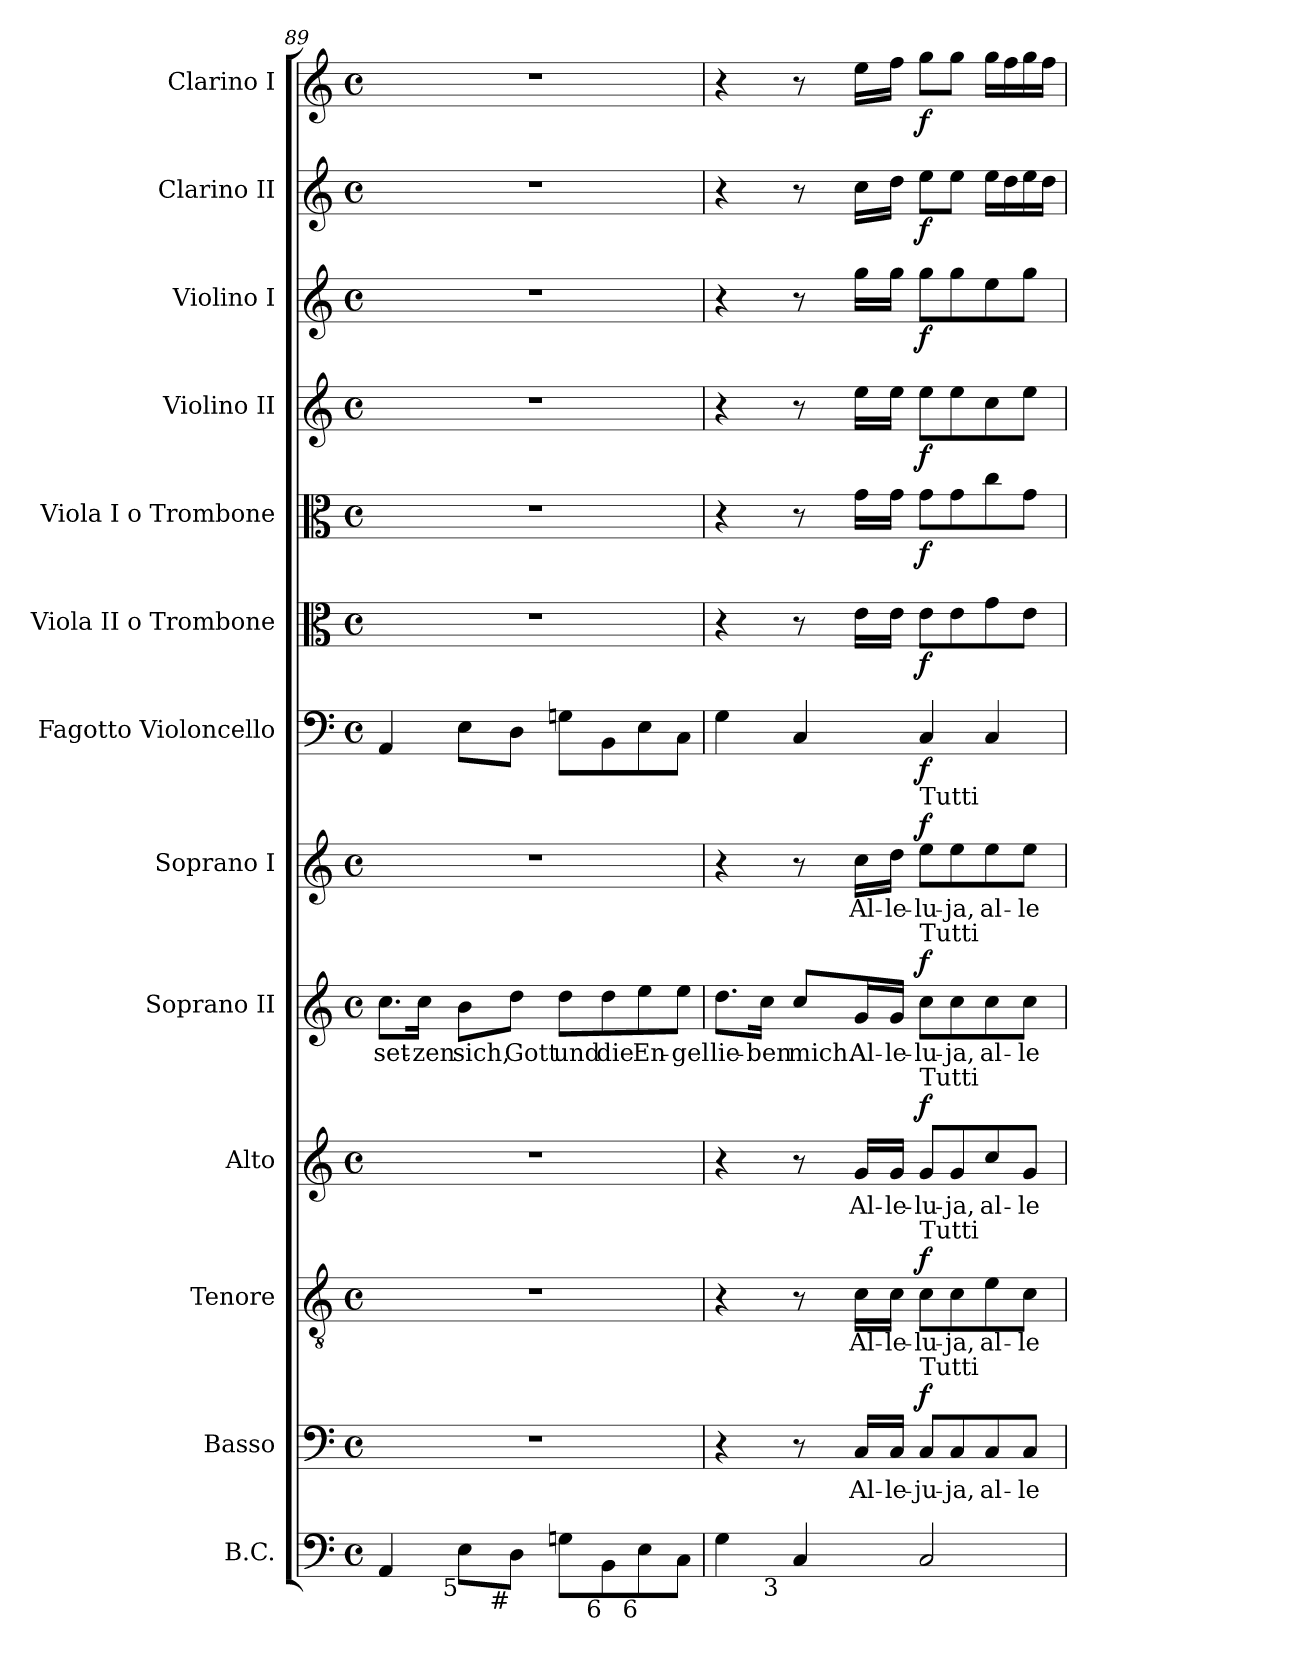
**kern	**kern	**text	**dynam	**kern	**text	**dynam	**kern	**text	**dynam	**kern	**text	**dynam	**kern	**text	**dynam	**kern	**dynam	**kern	**dynam	**kern	**dynam	**kern	**dynam	**kern	**dynam	**kern	**dynam	**kern	**dynam
*part13	*part12	*part12	*part12	*part11	*part11	*part11	*part10	*part10	*part10	*part9	*part9	*part9	*part8	*part8	*part8	*part7	*part7	*part6	*part6	*part5	*part5	*part4	*part4	*part3	*part3	*part2	*part2	*part1	*part1
*staff13	*staff12	*staff12	*staff12	*staff11	*staff11	*staff11	*staff10	*staff10	*staff10	*staff9	*staff9	*staff9	*staff8	*staff8	*staff8	*staff7	*staff7	*staff6	*staff6	*staff5	*staff5	*staff4	*staff4	*staff3	*staff3	*staff2	*staff2	*staff1	*staff1
*I"B.C.	*I"Basso	*	*	*I"Tenore	*	*	*I"Alto	*	*	*I"Soprano II	*	*	*I"Soprano I	*	*	*I"Fagotto Violoncello	*	*I"Viola II o Trombone	*	*I"Viola I o Trombone	*	*I"Violino II	*	*I"Violino I	*	*I"Clarino II	*	*I"Clarino I	*
*	*I'B.	*	*	*I'T.	*	*	*	*	*	*I'S.	*	*	*I'S.	*	*	*I'Fg.	*	*I'Vla.	*	*I'Vla.	*	*I'Vln. II	*	*I'Vln. I	*	*	*	*	*
*clefF4	*clefF4	*	*	*clefGv2	*	*	*clefG2	*	*	*clefG2	*	*	*clefG2	*	*	*clefF4	*	*clefC3	*	*clefC3	*	*clefG2	*	*clefG2	*	*clefG2	*	*clefG2	*
*	*	*	*	*ITrd7c12	*	*	*	*	*	*	*	*	*	*	*	*	*	*	*	*	*	*	*	*	*	*	*	*	*
*k[]	*k[]	*	*	*k[]	*	*	*k[]	*	*	*k[]	*	*	*k[]	*	*	*k[]	*	*k[]	*	*k[]	*	*k[]	*	*k[]	*	*k[]	*	*k[]	*
*C:	*C:	*	*	*C:	*	*	*C:	*	*	*C:	*	*	*C:	*	*	*C:	*	*C:	*	*C:	*	*C:	*	*C:	*	*C:	*	*C:	*
*M4/4	*M4/4	*	*	*M4/4	*	*	*M4/4	*	*	*M4/4	*	*	*M4/4	*	*	*M4/4	*	*M4/4	*	*M4/4	*	*M4/4	*	*M4/4	*	*M4/4	*	*M4/4	*
*met(c)	*met(c)	*	*	*met(c)	*	*	*met(c)	*	*	*met(c)	*	*	*met(c)	*	*	*met(c)	*	*met(c)	*	*met(c)	*	*met(c)	*	*met(c)	*	*met(c)	*	*met(c)	*
=89	=89	=89	=89	=89	=89	=89	=89	=89	=89	=89	=89	=89	=89	=89	=89	=89	=89	=89	=89	=89	=89	=89	=89	=89	=89	=89	=89	=89	=89
!	!	!	!	!	!	!	!	!	!	!	!LO:LY:b:color=#000000	!	!	!	!	!	!	!	!	!	!	!	!	!	!	!	!	!	!
4AAi/	1r	.	.	1r	.	.	1r	.	.	8.cci\L	-set-	.	1r	.	.	4AAi/	.	1r	.	1r	.	1r	.	1r	.	1r	.	1r	.
!	!	!	!	!	!	!	!	!	!	!	!LO:LY:b:color=#000000	!	!	!	!	!	!	!	!	!	!	!	!	!	!	!	!	!	!
.	.	.	.	.	.	.	.	.	.	16cci\Jk	-zen	.	.	.	.	.	.	.	.	.	.	.	.	.	.	.	.	.	.
!LO:TX:b:rj:t=5	!	!	!	!	!	!	!	!	!	!	!	!	!	!	!	!	!	!	!	!	!	!	!	!	!	!	!	!	!
!	!	!	!	!	!	!	!	!	!	!	!LO:LY:b:color=#000000	!	!	!	!	!	!	!	!	!	!	!	!	!	!	!	!	!	!
8Ei\L	.	.	.	.	.	.	.	.	.	8bi\L	sich,	.	.	.	.	8Ei\L	.	.	.	.	.	.	.	.	.	.	.	.	.
!LO:TX:b:rj:t=#	!	!	!	!	!	!	!	!	!	!	!	!	!	!	!	!	!	!	!	!	!	!	!	!	!	!	!	!	!
!	!	!	!	!	!	!	!	!	!	!	!LO:LY:b:color=#000000	!	!	!	!	!	!	!	!	!	!	!	!	!	!	!	!	!	!
8Di\J	.	.	.	.	.	.	.	.	.	8ddi\J	Gott	.	.	.	.	8Di\J	.	.	.	.	.	.	.	.	.	.	.	.	.
!	!	!	!	!	!	!	!	!	!	!	!LO:LY:b:color=#000000	!	!	!	!	!	!	!	!	!	!	!	!	!	!	!	!	!	!
8Gni\L	.	.	.	.	.	.	.	.	.	8ddi\L	und	.	.	.	.	8Gni\L	.	.	.	.	.	.	.	.	.	.	.	.	.
!LO:TX:b:rj:t=6	!	!	!	!	!	!	!	!	!	!	!	!	!	!	!	!	!	!	!	!	!	!	!	!	!	!	!	!	!
!	!	!	!	!	!	!	!	!	!	!	!LO:LY:b:color=#000000	!	!	!	!	!	!	!	!	!	!	!	!	!	!	!	!	!	!
8BBi\	.	.	.	.	.	.	.	.	.	8ddi\	die	.	.	.	.	8BBi\	.	.	.	.	.	.	.	.	.	.	.	.	.
!LO:TX:b:rj:t=6	!	!	!	!	!	!	!	!	!	!	!	!	!	!	!	!	!	!	!	!	!	!	!	!	!	!	!	!	!
!	!	!	!	!	!	!	!	!	!	!	!LO:LY:b:color=#000000	!	!	!	!	!	!	!	!	!	!	!	!	!	!	!	!	!	!
8Ei\	.	.	.	.	.	.	.	.	.	8eei\	En-	.	.	.	.	8Ei\	.	.	.	.	.	.	.	.	.	.	.	.	.
!	!	!	!	!	!	!	!	!	!	!	!LO:LY:b:color=#000000	!	!	!	!	!	!	!	!	!	!	!	!	!	!	!	!	!	!
8Ci\J	.	.	.	.	.	.	.	.	.	8eei\J	-gel	.	.	.	.	8Ci\J	.	.	.	.	.	.	.	.	.	.	.	.	.
=90	=90	=90	=90	=90	=90	=90	=90	=90	=90	=90	=90	=90	=90	=90	=90	=90	=90	=90	=90	=90	=90	=90	=90	=90	=90	=90	=90	=90	=90
!LO:TX:b:rj:t=4	!	!	!	!	!	!	!	!	!	!	!	!	!	!	!	!	!	!	!	!	!	!	!	!	!	!	!	!	!
!	!	!	!	!	!	!	!	!	!	!	!LO:LY:b:color=#000000	!	!	!	!	!	!	!	!	!	!	!	!	!	!	!	!	!	!
*^	*	*	*	*	*	*	*	*	*	*	*	*	*	*	*	*	*	*	*	*	*	*	*	*	*	*	*	*	*
4Gi\	8ryy	4r	.	.	4r	.	.	4r	.	.	8.ddi\L	lie-	.	4r	.	.	4Gi\	.	4r	.	4r	.	4r	.	4r	.	4r	.	4r	.
.	16ryy	.	.	.	.	.	.	.	.	.	.	.	.	.	.	.	.	.	.	.	.	.	.	.	.	.	.	.	.	.
!	!	!	!	!	!	!	!	!	!	!	!	!LO:LY:b:color=#000000	!	!	!	!	!	!	!	!	!	!	!	!	!	!	!	!	!	!
.	64ryy	.	.	.	.	.	.	.	.	.	16cci\Jk	-ben	.	.	.	.	.	.	.	.	.	.	.	.	.	.	.	.	.	.
.	128...ryy	.	.	.	.	.	.	.	.	.	.	.	.	.	.	.	.	.	.	.	.	.	.	.	.	.	.	.	.	.
!	!LO:TX:b:rj:t=3	!	!	!	!	!	!	!	!	!	!	!	!	!	!	!	!	!	!	!	!	!	!	!	!	!	!	!	!	!
.	2ryy	.	.	.	.	.	.	.	.	.	.	.	.	.	.	.	.	.	.	.	.	.	.	.	.	.	.	.	.	.
!	!	!	!	!	!	!	!	!	!	!	!	!LO:LY:b:color=#000000	!	!	!	!	!	!	!	!	!	!	!	!	!	!	!	!	!	!
4Ci/	.	8r	.	.	8r	.	.	8r	.	.	8cci/L	mich.	.	8r	.	.	4Ci/	.	8r	.	8r	.	8r	.	8r	.	8r	.	8r	.
!	!	!	!LO:LY:b:color=#000000	!	!	!	!	!	!	!	!	!	!	!	!	!	!	!	!	!	!	!	!	!	!	!	!	!	!	!
!	!	!	!	!	!	!LO:LY:b:color=#000000	!	!	!	!	!	!	!	!	!	!	!	!	!	!	!	!	!	!	!	!	!	!	!	!
!	!	!	!	!	!	!	!	!	!LO:LY:b:color=#000000	!	!	!	!	!	!	!	!	!	!	!	!	!	!	!	!	!	!	!	!	!
!	!	!	!	!	!	!	!	!	!	!	!	!LO:LY:b:color=#000000	!	!	!	!	!	!	!	!	!	!	!	!	!	!	!	!	!	!
!	!	!	!	!	!	!	!	!	!	!	!	!	!	!	!LO:LY:b:color=#000000	!	!	!	!	!	!	!	!	!	!	!	!	!	!	!
.	.	16Ci/LL	Al-	.	16Ci\LL	Al-	.	16gi/LL	Al-	.	16gi/L	Al-	.	16cci\LL	Al-	.	.	.	16ei\LL	.	16gi\LL	.	16eei\LL	.	16ggi\LL	.	16cci\LL	.	16eei\LL	.
!	!	!	!LO:LY:b:color=#000000	!	!	!	!	!	!	!	!	!	!	!	!	!	!	!	!	!	!	!	!	!	!	!	!	!	!	!
!	!	!	!	!	!	!LO:LY:b:color=#000000	!	!	!	!	!	!	!	!	!	!	!	!	!	!	!	!	!	!	!	!	!	!	!	!
!	!	!	!	!	!	!	!	!	!LO:LY:b:color=#000000	!	!	!	!	!	!	!	!	!	!	!	!	!	!	!	!	!	!	!	!	!
!	!	!	!	!	!	!	!	!	!	!	!	!LO:LY:b:color=#000000	!	!	!	!	!	!	!	!	!	!	!	!	!	!	!	!	!	!
!	!	!	!	!	!	!	!	!	!	!	!	!	!	!	!LO:LY:b:color=#000000	!	!	!	!	!	!	!	!	!	!	!	!	!	!	!
.	.	16Ci/JJ	-le-	.	16Ci\JJ	-le-	.	16gi/JJ	-le-	.	16gi/JJ	-le-	.	16ddi\JJ	-le-	.	.	.	16ei\JJ	.	16gi\JJ	.	16eei\JJ	.	16ggi\JJ	.	16ddi\JJ	.	16ffi\JJ	.
!	!	!	!LO:LY:b:color=#000000	!	!	!	!	!	!	!	!	!	!	!	!	!	!	!	!	!	!	!	!	!	!	!	!	!	!	!
!	!	!	!	!	!	!LO:LY:b:color=#000000	!	!	!	!	!	!	!	!	!	!	!	!	!	!	!	!	!	!	!	!	!	!	!	!
!	!	!	!	!	!	!	!	!	!LO:LY:b:color=#000000	!	!	!	!	!	!	!	!	!	!	!	!	!	!	!	!	!	!	!	!	!
!	!	!	!	!	!	!	!	!	!	!	!	!LO:LY:b:color=#000000	!	!	!	!	!	!	!	!	!	!	!	!	!	!	!	!	!	!
!	!	!	!	!	!	!	!	!	!	!	!	!	!	!LO:TX:a:t=Tutti	!	!	!	!	!	!	!	!	!	!	!	!	!	!	!	!
!	!	!	!	!	!	!	!	!	!	!	!LO:TX:a:t=Tutti	!	!	!	!	!	!	!	!	!	!	!	!	!	!	!	!	!	!	!
!	!	!	!	!	!	!	!	!LO:TX:a:t=Tutti	!	!	!	!	!	!	!	!	!	!	!	!	!	!	!	!	!	!	!	!	!	!
!	!	!	!	!	!LO:TX:a:t=Tutti	!	!	!	!	!	!	!	!	!	!	!	!	!	!	!	!	!	!	!	!	!	!	!	!	!
!	!	!LO:TX:a:t=Tutti	!	!	!	!	!	!	!	!	!	!	!	!	!	!	!	!	!	!	!	!	!	!	!	!	!	!	!	!
!	!	!	!	!	!	!	!	!	!	!	!	!	!	!	!LO:LY:b:color=#000000	!	!	!	!	!	!	!	!	!	!	!	!	!	!	!
2Ci/	.	8Ci/L	-ju-	f	8Ci\L	-lu-	f	8gi/L	-lu-	f	8cci\L	-lu-	f	8eei\L	-lu-	f	4Ci/	f	8ei\L	f	8gi\L	f	8eei\L	f	8ggi\L	f	8eei\L	f	8ggi\L	f
!	!	!	!LO:LY:b:color=#000000	!	!	!	!	!	!	!	!	!	!	!	!	!	!	!	!	!	!	!	!	!	!	!	!	!	!	!
!	!	!	!	!	!	!LO:LY:b:color=#000000	!	!	!	!	!	!	!	!	!	!	!	!	!	!	!	!	!	!	!	!	!	!	!	!
!	!	!	!	!	!	!	!	!	!LO:LY:b:color=#000000	!	!	!	!	!	!	!	!	!	!	!	!	!	!	!	!	!	!	!	!	!
!	!	!	!	!	!	!	!	!	!	!	!	!LO:LY:b:color=#000000	!	!	!	!	!	!	!	!	!	!	!	!	!	!	!	!	!	!
!	!	!	!	!	!	!	!	!	!	!	!	!	!	!	!LO:LY:b:color=#000000	!	!	!	!	!	!	!	!	!	!	!	!	!	!	!
.	.	8Ci/	-ja,	.	8Ci\	-ja,	.	8gi/	-ja,	.	8cci\	-ja,	.	8eei\	-ja,	.	.	.	8ei\	.	8gi\	.	8eei\	.	8ggi\	.	8eei\J	.	8ggi\J	.
.	4ryy	.	.	.	.	.	.	.	.	.	.	.	.	.	.	.	.	.	.	.	.	.	.	.	.	.	.	.	.	.
!	!	!	!LO:LY:b:color=#000000	!	!	!	!	!	!	!	!	!	!	!	!	!	!	!	!	!	!	!	!	!	!	!	!	!	!	!
!	!	!	!	!	!	!LO:LY:b:color=#000000	!	!	!	!	!	!	!	!	!	!	!	!	!	!	!	!	!	!	!	!	!	!	!	!
!	!	!	!	!	!	!	!	!	!LO:LY:b:color=#000000	!	!	!	!	!	!	!	!	!	!	!	!	!	!	!	!	!	!	!	!	!
!	!	!	!	!	!	!	!	!	!	!	!	!LO:LY:b:color=#000000	!	!	!	!	!	!	!	!	!	!	!	!	!	!	!	!	!	!
!	!	!	!	!	!	!	!	!	!	!	!	!	!	!	!LO:LY:b:color=#000000	!	!	!	!	!	!	!	!	!	!	!	!	!	!	!
.	.	8Ci/	al-	.	8Ei\	al-	.	8cci/	al-	.	8cci\	al-	.	8eei\	al-	.	4Ci/	.	8gi\	.	8cci\	.	8cci\	.	8eei\	.	16eei\LL	.	16ggi\LL	.
.	.	.	.	.	.	.	.	.	.	.	.	.	.	.	.	.	.	.	.	.	.	.	.	.	.	.	16ddi\	.	16ffi\	.
!	!	!	!LO:LY:b:color=#000000	!	!	!	!	!	!	!	!	!	!	!	!	!	!	!	!	!	!	!	!	!	!	!	!	!	!	!
!	!	!	!	!	!	!LO:LY:b:color=#000000	!	!	!	!	!	!	!	!	!	!	!	!	!	!	!	!	!	!	!	!	!	!	!	!
!	!	!	!	!	!	!	!	!	!LO:LY:b:color=#000000	!	!	!	!	!	!	!	!	!	!	!	!	!	!	!	!	!	!	!	!	!
!	!	!	!	!	!	!	!	!	!	!	!	!LO:LY:b:color=#000000	!	!	!	!	!	!	!	!	!	!	!	!	!	!	!	!	!	!
!	!	!	!	!	!	!	!	!	!	!	!	!	!	!	!LO:LY:b:color=#000000	!	!	!	!	!	!	!	!	!	!	!	!	!	!	!
.	.	8Ci/J	-le-	.	8Ci\J	-le-	.	8gi/J	-le-	.	8cci\J	-le-	.	8eei\J	-le-	.	.	.	8ei\J	.	8gi\J	.	8eei\J	.	8ggi\J	.	16eei\	.	16ggi\	.
.	.	.	.	.	.	.	.	.	.	.	.	.	.	.	.	.	.	.	.	.	.	.	.	.	.	.	16ddi\JJ	.	16ffi\JJ	.
.	32ryy	.	.	.	.	.	.	.	.	.	.	.	.	.	.	.	.	.	.	.	.	.	.	.	.	.	.	.	.	.
.	1024ryy	.	.	.	.	.	.	.	.	.	.	.	.	.	.	.	.	.	.	.	.	.	.	.	.	.	.	.	.	.
*v	*v	*	*	*	*	*	*	*	*	*	*	*	*	*	*	*	*	*	*	*	*	*	*	*	*	*	*	*	*	*
=	=	=	=	=	=	=	=	=	=	=	=	=	=	=	=	=	=	=	=	=	=	=	=	=	=	=	=	=	=
*-	*-	*-	*-	*-	*-	*-	*-	*-	*-	*-	*-	*-	*-	*-	*-	*-	*-	*-	*-	*-	*-	*-	*-	*-	*-	*-	*-	*-	*-
